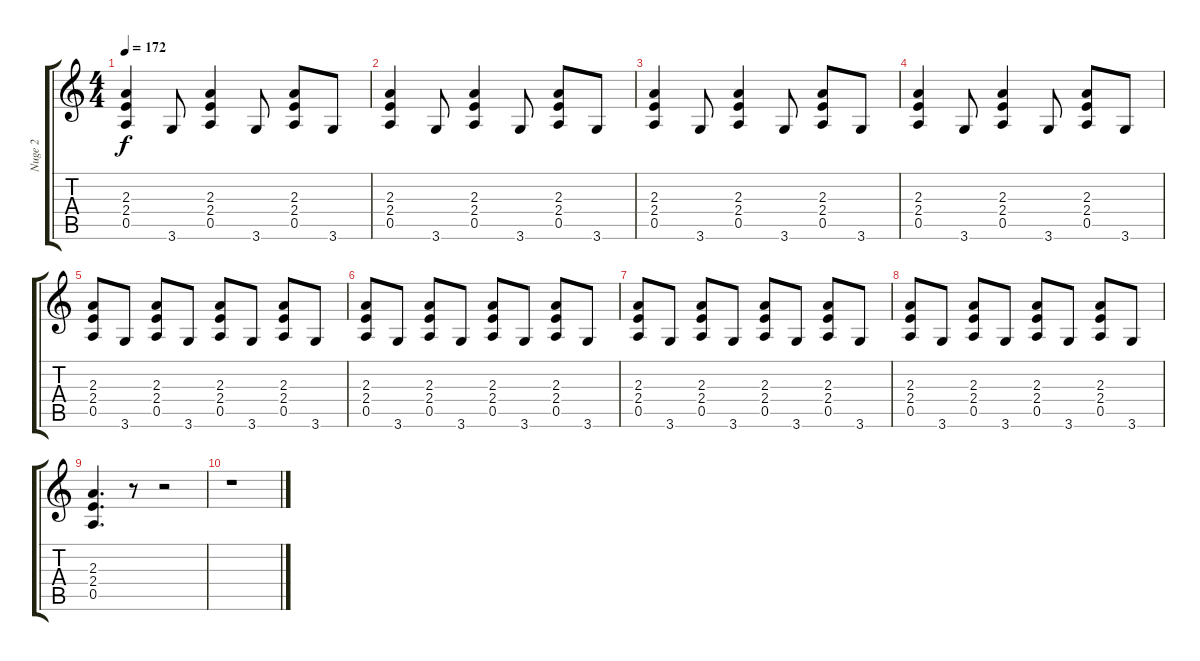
\track ("Nuge 2" "Nuge 2") {instrument overdrivenguitar}
\staff {score tabs}
\tuning (E4 B3 G3 D3 A2 E2) {hide}
\ts (4 4)
\tempo 172
\clef g2
\ks c
(2.3 2.4 0.5).4{dy f} 3.6.8 (2.3 2.4 0.5).4 3.6.8 (2.3 2.4 0.5).8 3.6.8 |
(2.3 2.4 0.5).4 3.6.8 (2.3 2.4 0.5).4 3.6.8 (2.3 2.4 0.5).8 3.6.8 |
(2.3 2.4 0.5).4 3.6.8 (2.3 2.4 0.5).4 3.6.8 (2.3 2.4 0.5).8 3.6.8 |
(2.3 2.4 0.5).4 3.6.8 (2.3 2.4 0.5).4 3.6.8 (2.3 2.4 0.5).8 3.6.8 |
(2.3 2.4 0.5).8 3.6.8 (2.3 2.4 0.5).8 3.6.8 (2.3 2.4 0.5).8 3.6.8 (2.3 2.4 0.5).8 3.6.8 |
(2.3 2.4 0.5).8 3.6.8 (2.3 2.4 0.5).8 3.6.8 (2.3 2.4 0.5).8 3.6.8 (2.3 2.4 0.5).8 3.6.8 |
(2.3 2.4 0.5).8 3.6.8 (2.3 2.4 0.5).8 3.6.8 (2.3 2.4 0.5).8 3.6.8 (2.3 2.4 0.5).8 3.6.8 |
(2.3 2.4 0.5).8 3.6.8 (2.3 2.4 0.5).8 3.6.8 (2.3 2.4 0.5).8 3.6.8 (2.3 2.4 0.5).8 3.6.8 |
(2.3 2.4 0.5).4{d} r.8 r.2 |
r.1
